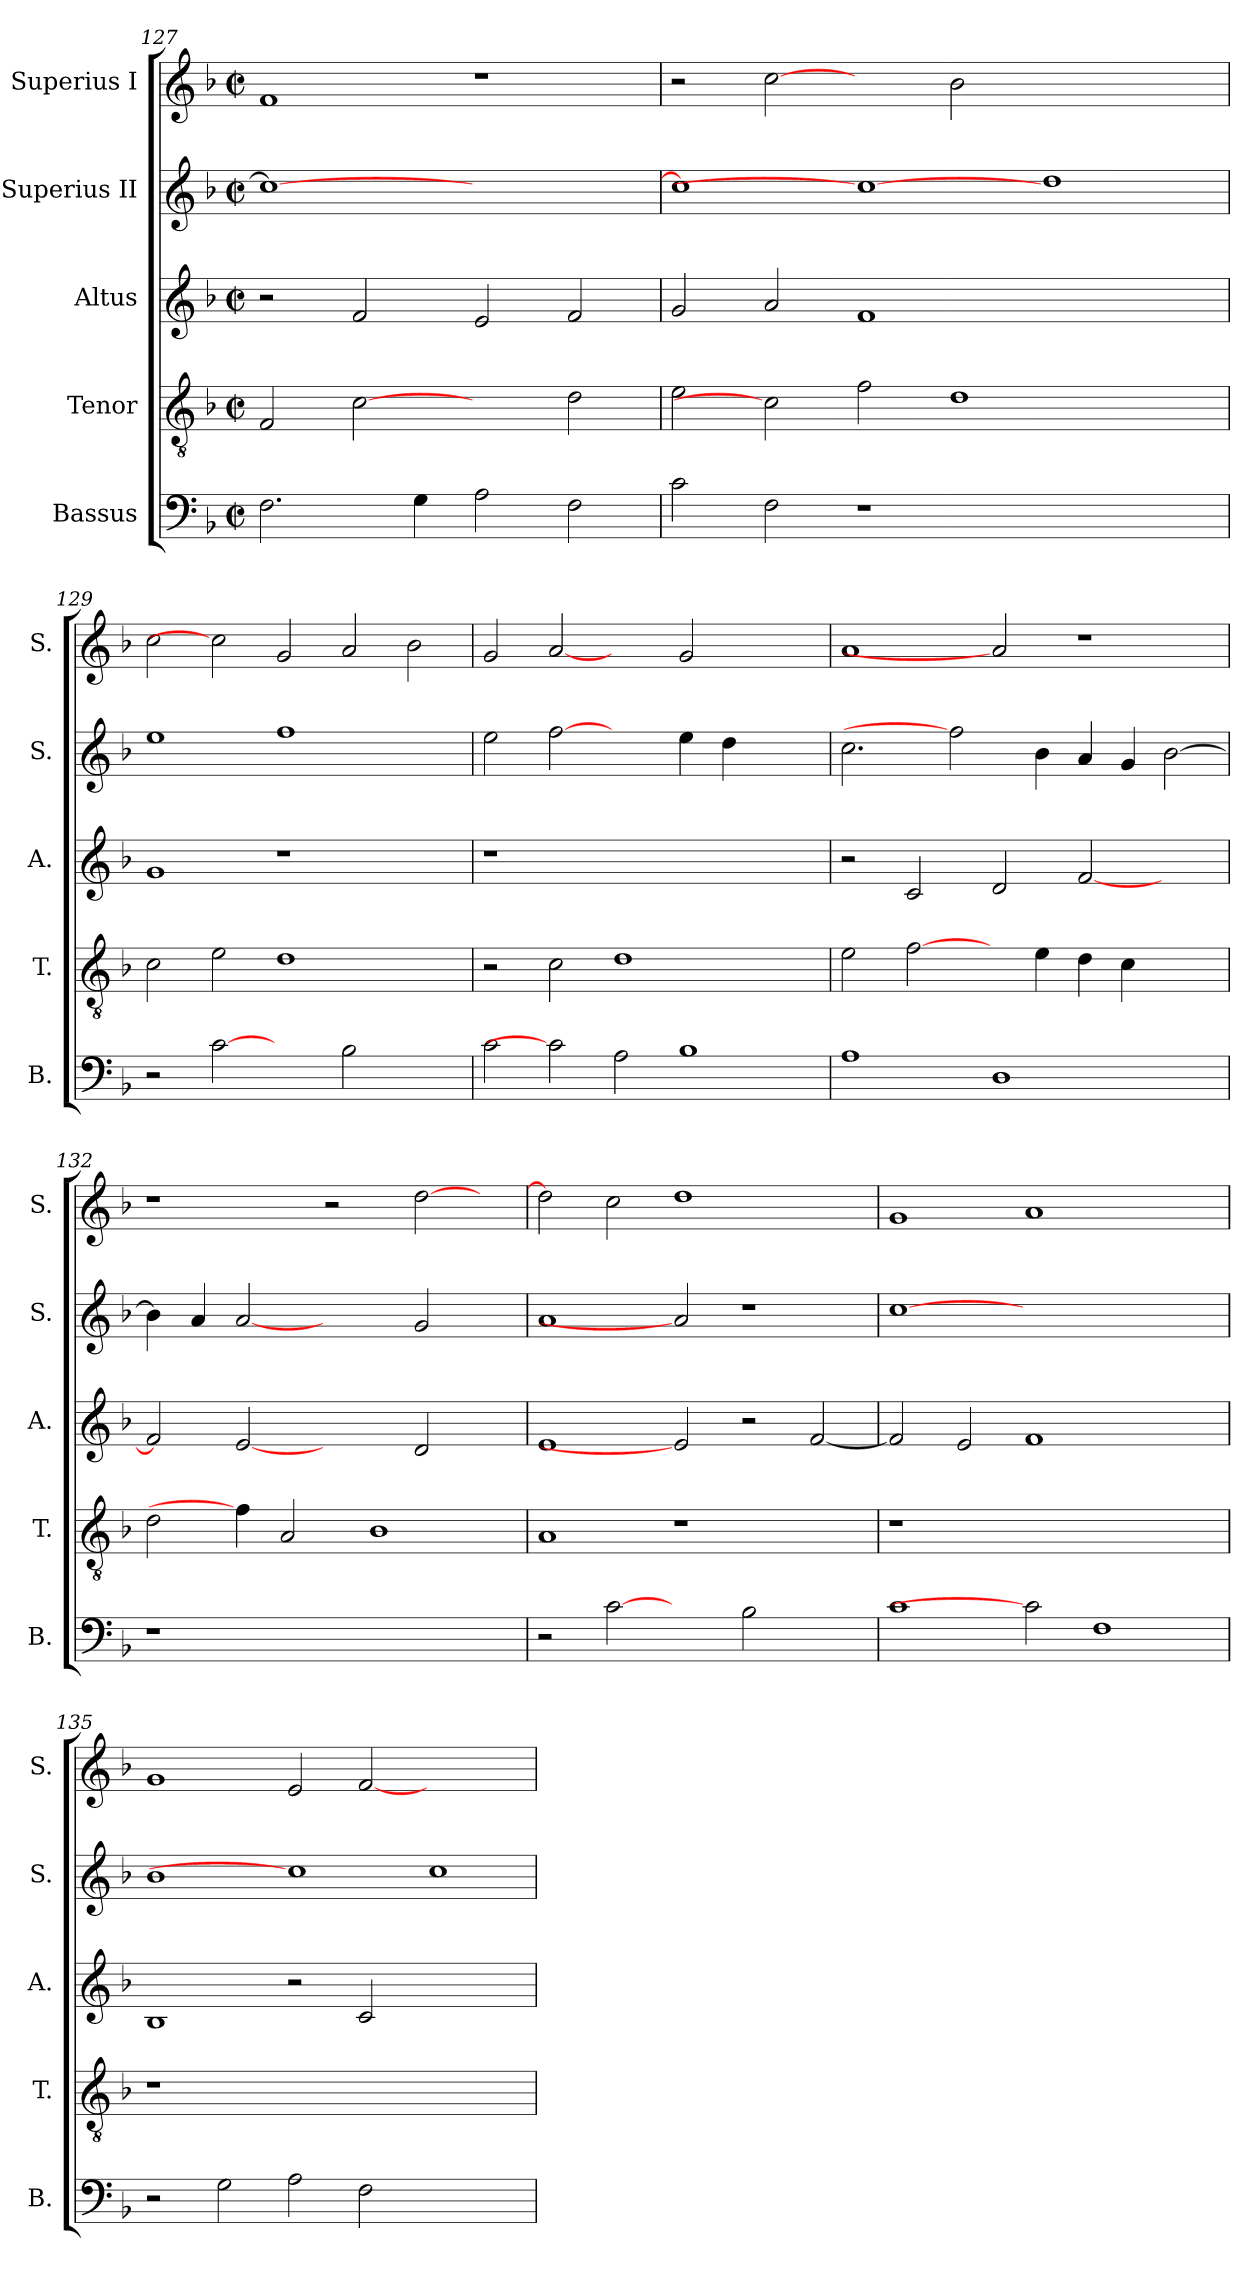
**kern	**kern	**kern	**kern	**kern
*part5	*part4	*part3	*part2	*part1
*staff5	*staff4	*staff3	*staff2	*staff1
*I"Bassus	*I"Tenor	*I"Altus	*I"Superius II	*I"Superius I
*I'B.	*I'T.	*I'A.	*I'S.	*I'S.
*clefF4	*clefGv2	*clefG2	*clefG2	*clefG2
*	*ITrd7c12	*	*	*
*k[b-]	*k[b-]	*k[b-]	*k[b-]	*k[b-]
*F:	*F:	*F:	*F:	*F:
*M2/2	*M2/2	*M2/2	*M2/2	*M2/2
*met(c|)	*met(c|)	*met(c|)	*met(c|)	*met(c|)
=127	=127	=127	=127	=127
2.Fi\	2FFi/	2r	1cci_>	1fi
.	[2Ci	2fi/	.	.
4Gi\	.	.	.	.
2Ai\	2ryy	2ei/	1ryy	1r
2Fi\	2Di\	2fi/	.	.
=128	=128	=128	=128	=128
2ci\	2Ei\	2gi/	1cci]	2r
2Fi\	2Ci]	2ai/	.	[2cci
1r	2Fi\	1fi	1cci_	2ryy
.	1Di	.	.	2b-i\
1ryy	.	1ryy	1ddi	1ryy
.	2ryy	.	.	.
!!LO:PB:g=z
=129	=129	=129	=129	=129
2r	2Ci\	1gi	1eei	2cci\
[2ci	2Ei\	.	.	2cci]
2ryy	1Di	1r	1ffi	2gi/
2B-i\	.	.	.	2ai/
2ryy	2ryy	2ryy	2ryy	2b-i\
=130	=130	=130	=130	=130
!	!	!LO:N:vis=1	!	!
2ci\	2r	1r	2eei\	2gi/
2ci]	2Ci\	.	[2ffi	[2ai
2Ai\	1Di	1.ryy	2ryy	2ryy
1B-i	.	.	4eei\	2gi/
.	.	.	4ddi\	.
.	2ryy	.	2ryy	2ryy
=131	=131	=131	=131	=131
1Ai	2Ei\	2r	2.cci\	1ai
.	[2Fi\	2ci/	.	.
.	.	.	2ffi]	.
1Di	4ryy	2di/	.	2ai]
.	4Ei\	.	4b-i\	.
.	4Di\	[<2fi/	4ai/	1r
.	4Ci\	.	4gi/	.
2ryy	2ryy	2ryy	[>2b-i\	.
=132	=132	=132	=132	=132
!LO:N:vis=1	!	!	!	!
1r	2Di\	2fi/]	4b-i\]	1r
.	.	.	4ai/	.
.	4Fi\]	[2ei	[2ai	.
.	2AAi/	.	.	.
1ryy	.	2ryy	2ryy	2r
.	1BB-i	.	.	.
.	.	2di/	2gi/	[>2ddi\
4ryy	.	4ryy	4ryy	4ryy
=133	=133	=133	=133	=133
2r	1AAi	1ei	1ai	2ddi\]
[2ci	.	.	.	2cci\
2ryy	1r	2ei]	2ai]	1ddi
2B-i\	.	2r	1r	.
2ryy	2ryy	[<2fi/	.	2ryy
!!LO:LB:g=z
=134	=134	=134	=134	=134
!	!LO:N:vis=1	!	!	!
1ci	1r	2fi/]	[1cci	1gi
.	.	2ei/	.	.
2ci]	1.ryy	1fi	1.ryy	1ai
1Fi	.	.	.	.
.	.	2ryy	.	2ryy
=135	=135	=135	=135	=135
!	!LO:N:vis=1	!	!	!
2r	1r	1B-i	1b-i	1gi
2Gi\	.	.	.	.
2Ai\	0ryy	2r	1cci]	2ei/
2Fi\	.	2ci/	.	[<2fi/
1ryy	.	1ryy	1cci	1ryy
=	=	=	=	=
*-	*-	*-	*-	*-
